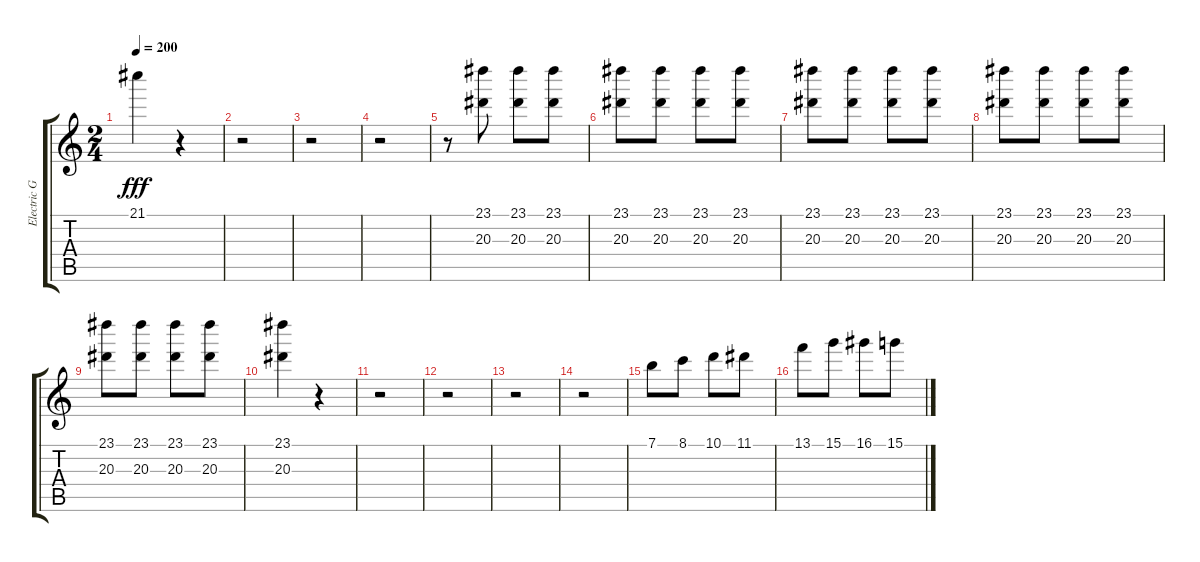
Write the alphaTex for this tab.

\track ("Electric Guitar 1" "Electric G") {instrument distortionguitar}
\staff {score tabs}
\tuning (E4 B3 G3 D3 A2 E2) {hide}
\ts (2 4)
\tempo 200
\clef g2
\ks c
21.1.4{dy fff} r.4 |
r.2 |
r.2 |
r.2 |
r.8 (23.1 20.3).8 (23.1 20.3).8 (23.1 20.3).8 |
(23.1 20.3).8 (23.1 20.3).8 (23.1 20.3).8 (23.1 20.3).8 |
(23.1 20.3).8 (23.1 20.3).8 (23.1 20.3).8 (23.1 20.3).8 |
(23.1 20.3).8 (23.1 20.3).8 (23.1 20.3).8 (23.1 20.3).8 |
(23.1 20.3).8 (23.1 20.3).8 (23.1 20.3).8 (23.1 20.3).8 |
(23.1 20.3).4 r.4 |
r.2 |
r.2 |
r.2 |
r.2 |
7.1.8 8.1.8 10.1.8 11.1.8 |
13.1.8 15.1.8 16.1.8 15.1.8
